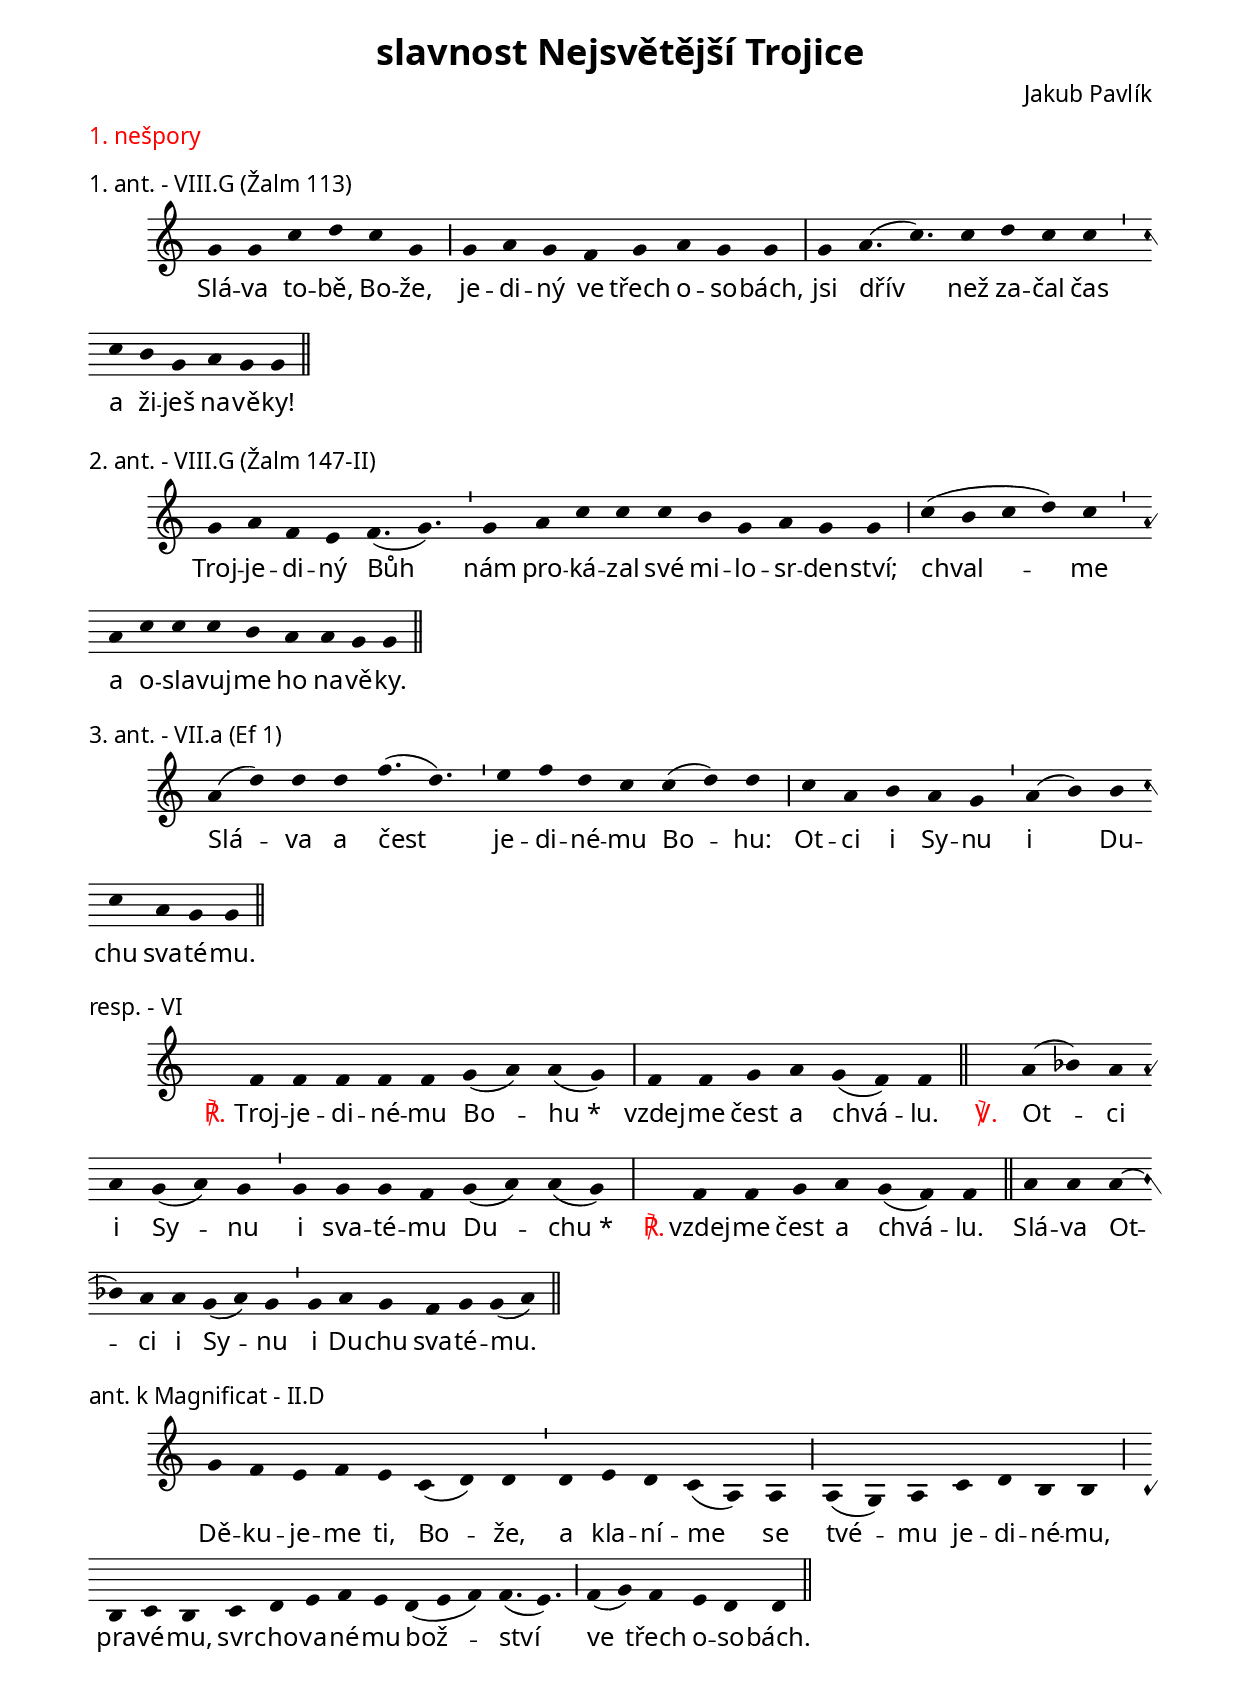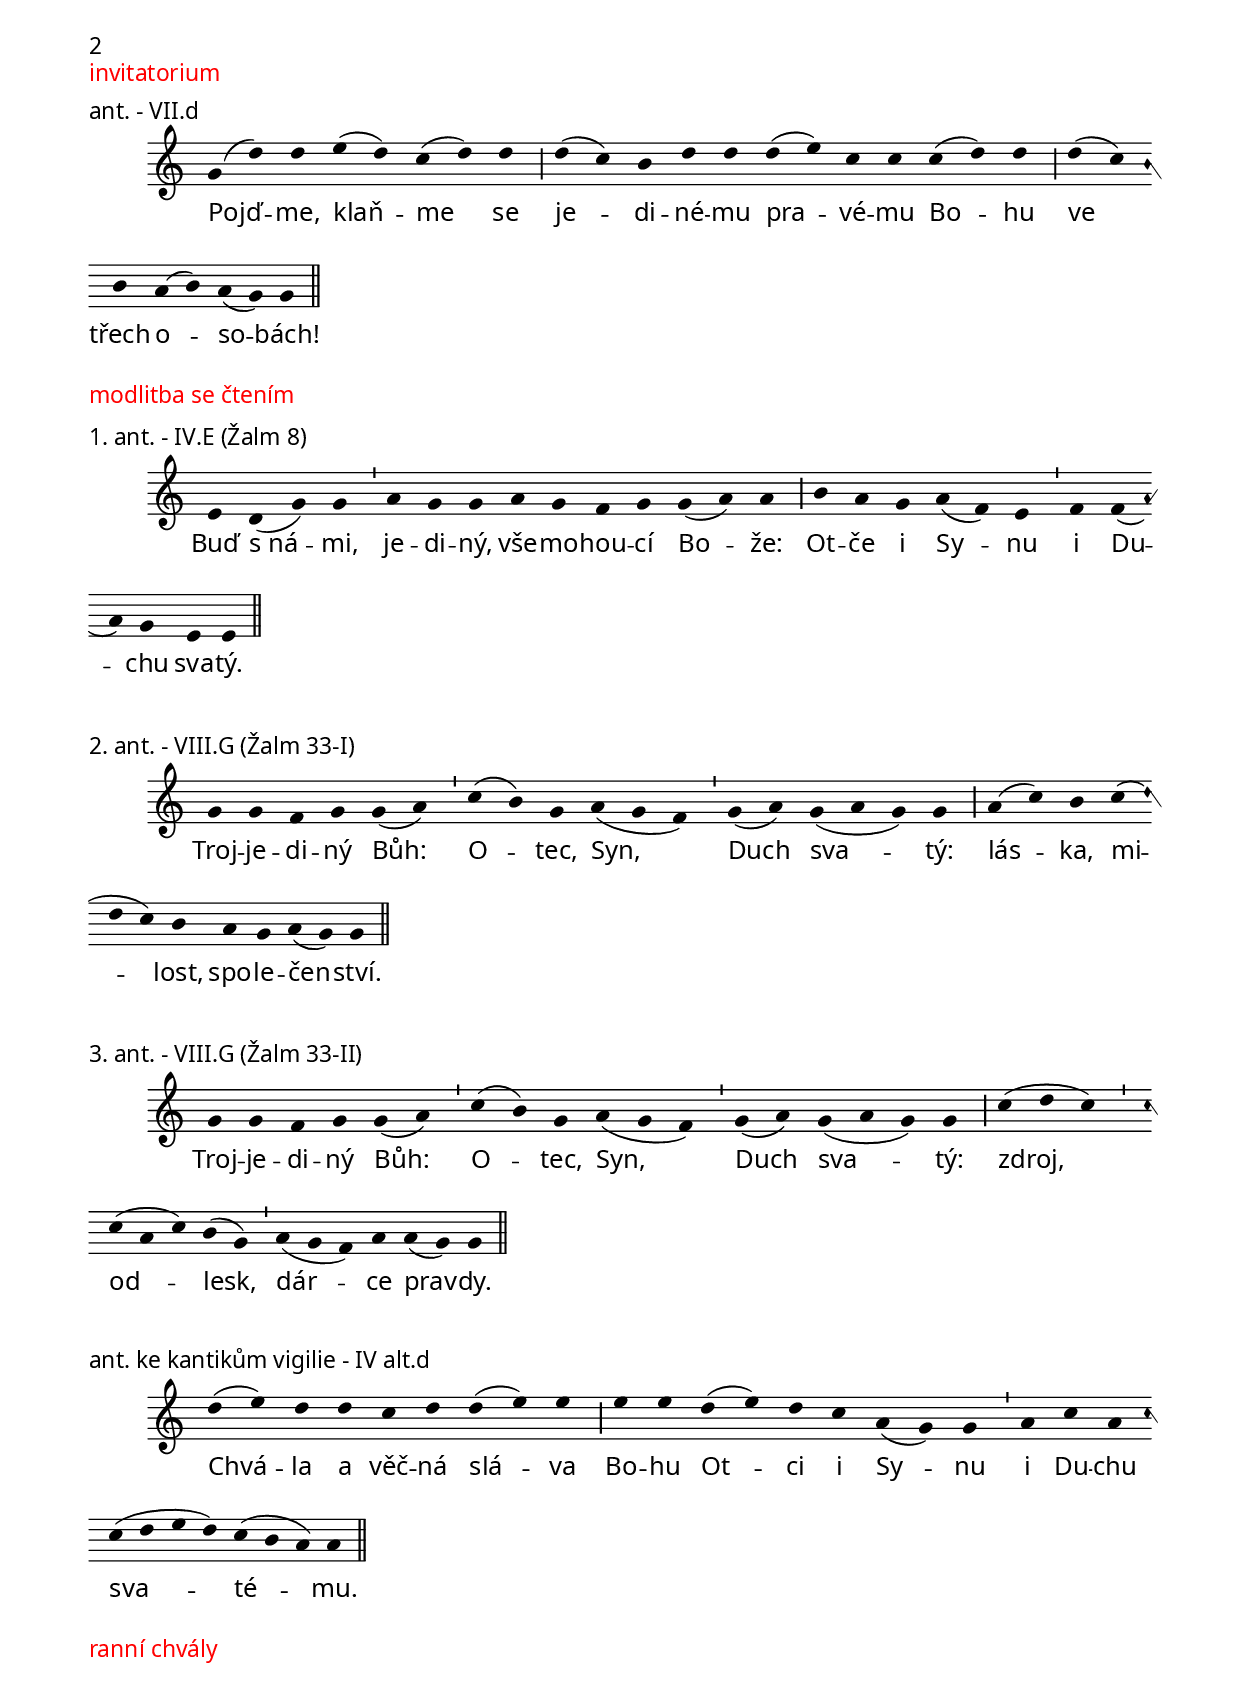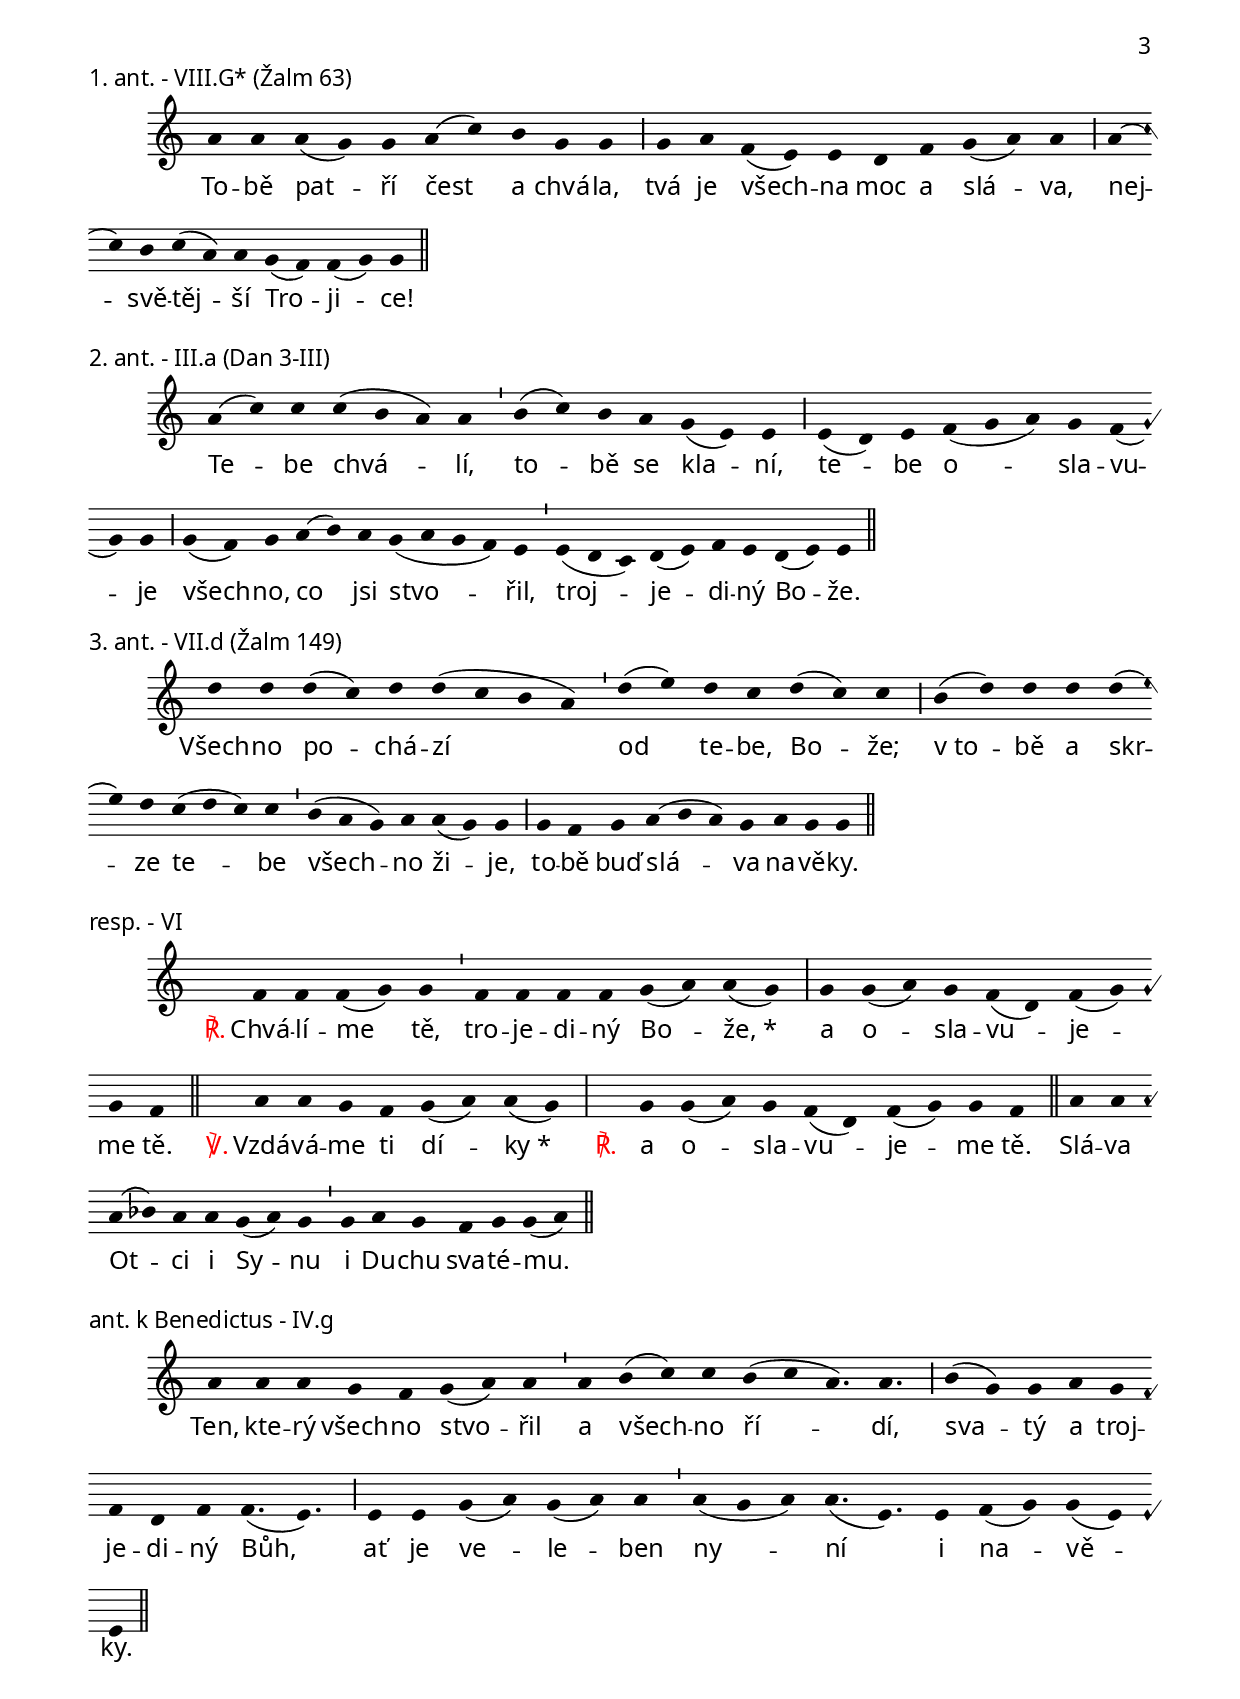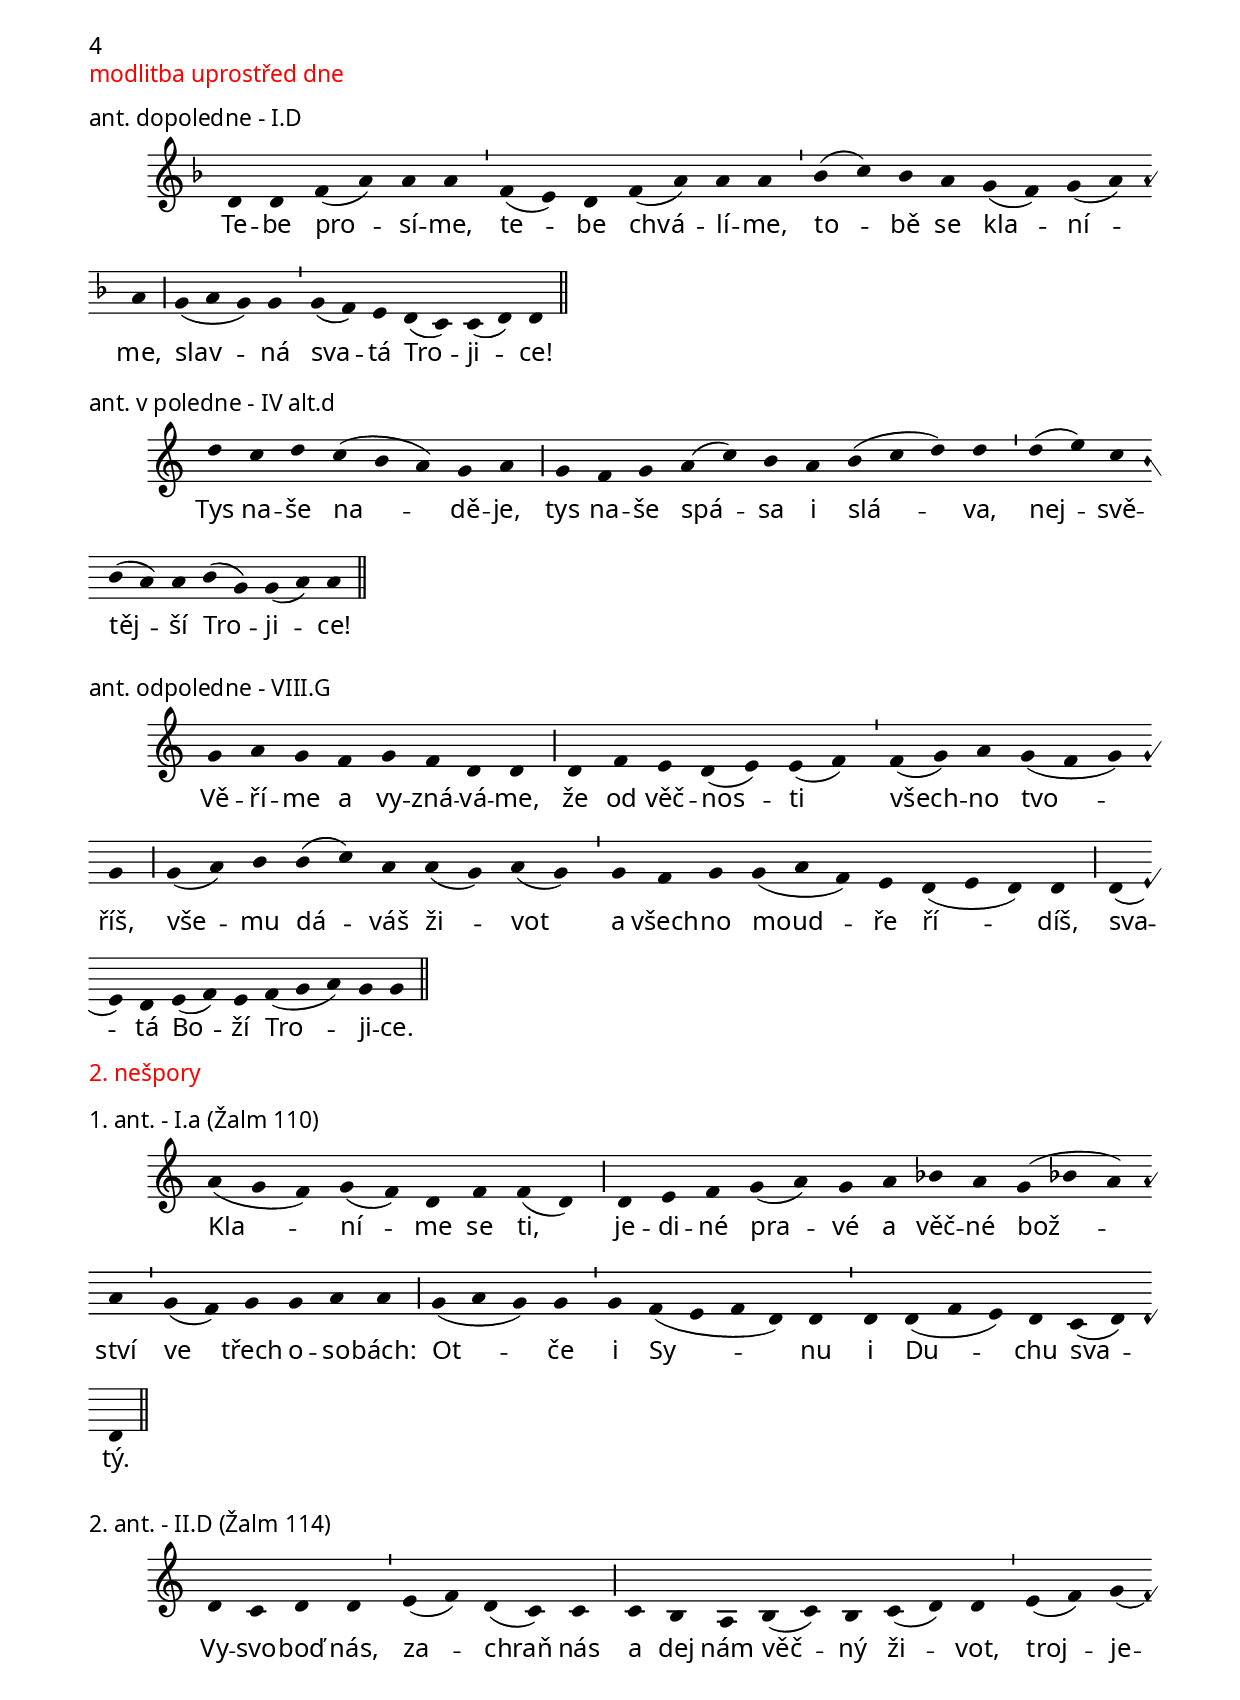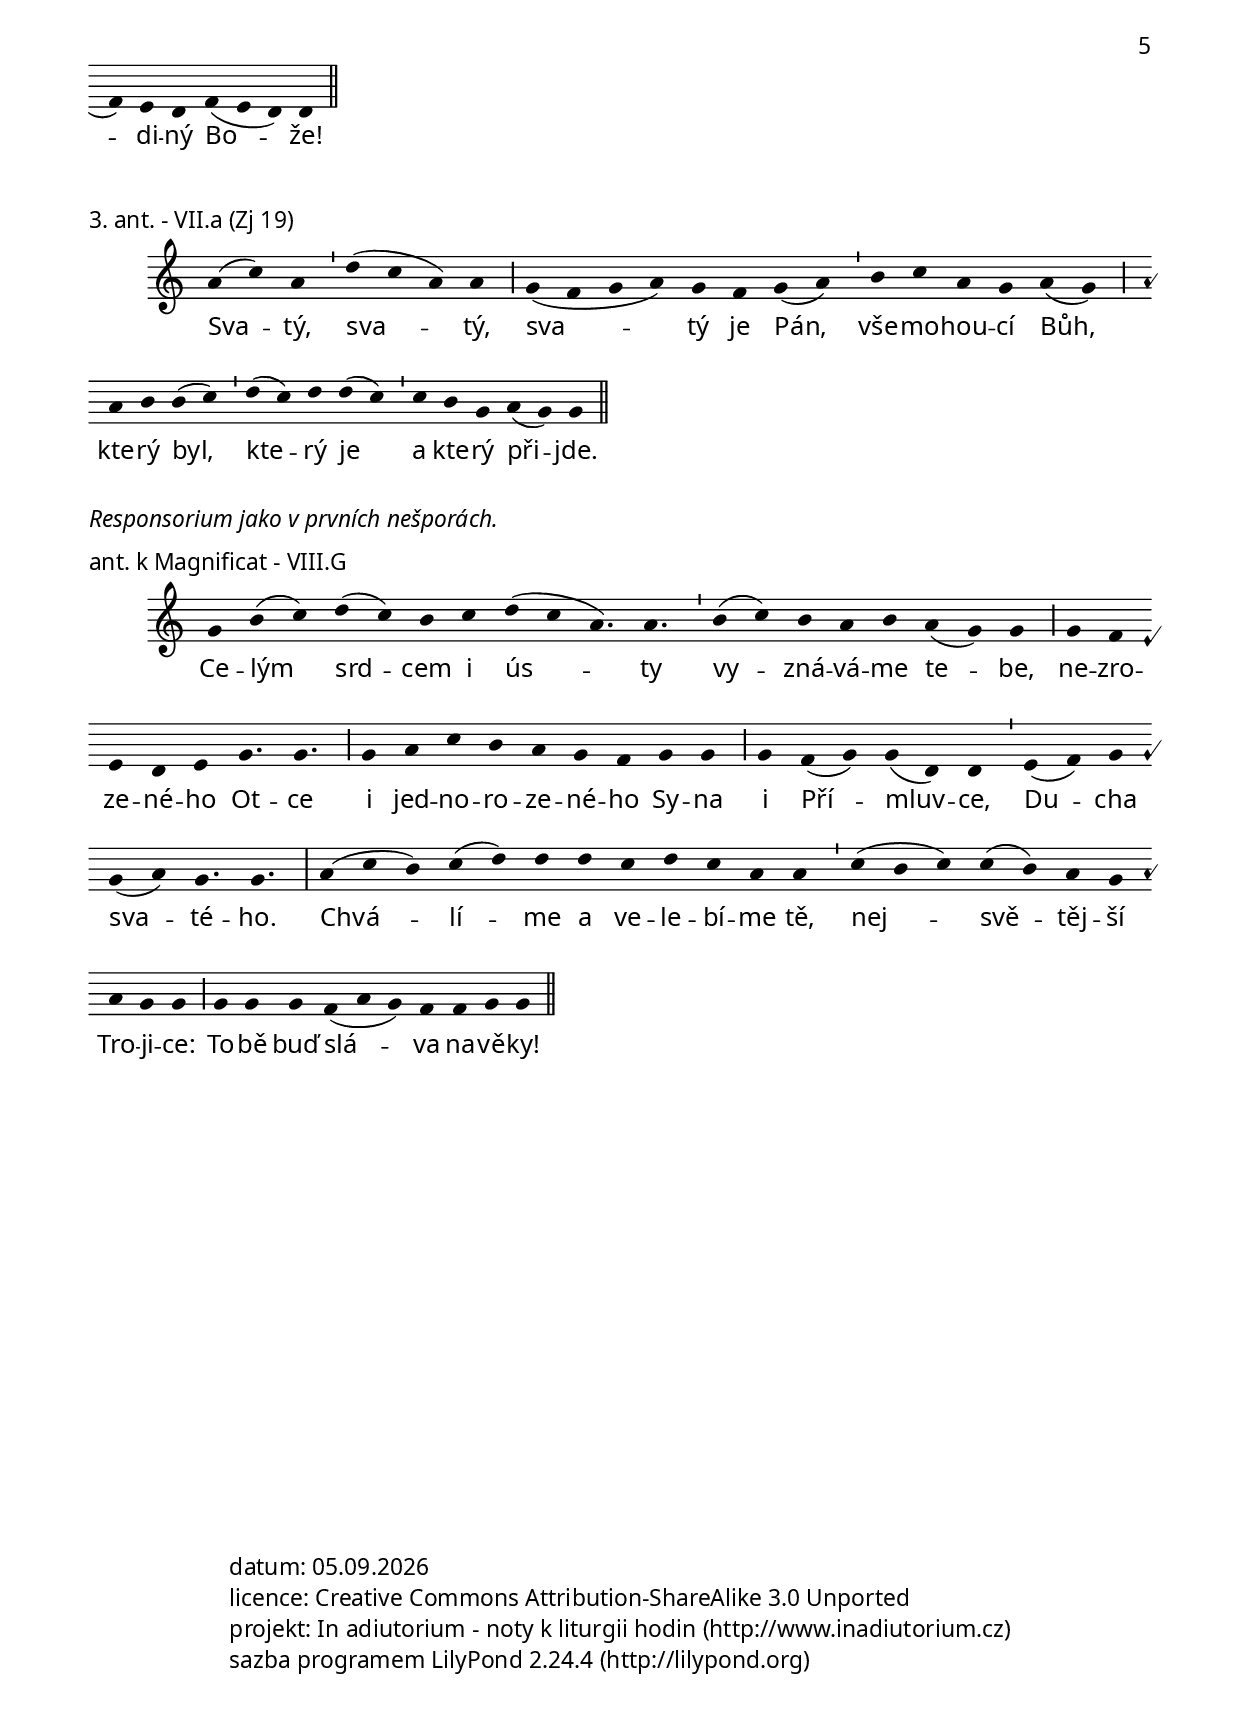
\version "2.14.2"

\header {
  title = "slavnost Nejsvětější Trojice"
  composer = "Jakub Pavlík"
}

\include "spolecne.ly"
\include "dilyresponsorii.ly"

\markup {\nadpisHodinka {"1. nešpory"}}

\score {
  \relative c'' {
    \choralniRezim
    g4 g c d c g \barMaior
    g a g f g a g g \barMax
    g a4.( c) c4 d c c \barMin
    c b g a g g \barFinalis
  }
  \addlyrics {
    Slá -- va to -- bě, Bo -- že,
    je -- di -- ný ve třech o -- so -- bách,
    jsi dřív než za -- čal čas
    a ži -- ješ na -- vě -- ky!
  }
  \header {
    quid = "1. ant."
    modus = "VIII"
    differentia = "G"
    psalmus = "Žalm 113"
    id = "1ne-a1"
    piece = \markup {\sestavTitulek}
  }
}

\score {
  \relative c'' {
    \choralniRezim
    g4 a f e f4.( g) \barMin
    g4 a c c c b g a g g \barMaior
    c( b c d) c \barMin
    a c c c b a a g g \barFinalis
  }
  \addlyrics {
    Troj -- je -- di -- ný Bůh
    nám pro -- ká -- zal své mi -- lo -- sr -- den -- ství;
    chval -- me
    a o -- sla -- vuj -- me ho na -- vě -- ky.
  }
  \header {
    quid = "2. ant."
    modus = "VIII"
    differentia = "G"
    psalmus = "Žalm 147-II"
    id = "1ne-a2"
    piece = \markup {\sestavTitulek}
  }
}

\score {
  \relative c'' {
    \choralniRezim
    a4( d) d d f4.( d) \barMin e4 f d c c( d) d \barMaior
    c a b a g \barMin a( b) b c a g g \barFinalis
  }
  \addlyrics {
    Slá -- va a čest je -- di -- né -- mu Bo -- hu:
    Ot -- ci i Sy -- nu i Du -- chu sva -- té -- mu.
  }
  \header {
    quid = "3. ant."
    modus = "VII"
    differentia = "a"
    psalmus = "Ef 1"
    placet = "melisma z _i_ pryč"
    id = "1ne-a3"
    piece = \markup {\sestavTitulek}
  }
}

\score {
  \relative c' {
    \choralniRezim

    % R
    \neviditelna f
    f4 f f f f g( a) a( g) \barMax
    f f g a g( f) f \barFinalis
    % V
    \neviditelna a
    a4( bes) a a g( a) g \barMin g g g f g( a) a( g) \barMax
    % R
    \neviditelna a
    f f g a g( f) f \barFinalis
    \respVIdoxologie \barFinalis
  }
  \addlyrics {
    \Response Troj -- je -- di -- né -- mu Bo -- hu_*
    vzdej -- me čest a chvá -- lu.
    \Verse Ot -- ci i Sy -- nu i sva -- té -- mu Du -- chu_*
    \Response vzdej -- me čest a chvá -- lu.
    \textRespDoxologie
  }
  \header {
    quid = "resp."
    modus = "VI"
    id = "1ne-resp"
    piece = \markup {\sestavTitulekResp}
  }
}

\score {
  \relative c'' {
    \choralniRezim
    g4 f e f e c( d) d \barMin
    d e d c( a) a \barMaior
    a( g) a c d b b \barMaior
    b c b c d e f e d( e f) f4.( e) \barMaior
    f4( g) f e d d \barFinalis
  }
  \addlyrics {
    Dě -- ku -- je -- me ti, Bo -- že,
    a kla -- ní -- me se
    tvé -- mu je -- di -- né -- mu,
    pra -- vé -- mu, svr -- cho -- va -- né -- mu bož -- ství
    ve třech o -- so -- bách.
  }
  \header {
    quid = "ant. k Magnificat"
    modus = "II"
    differentia = "D"
    psalmus = ""
    id = "1ne-amag"
    placet = "~ je to fakt II? Závěr zní trochu cize."
    piece = \markup {\sestavTitulekBezZalmu}
  }
}

\markup {\nadpisHodinka {"invitatorium"}}

\score {
  \relative c'' {
    \choralniRezim
    g( d') d e( d) c( d) d \barMaior
    d( c) b d d d( e) c c c( d) d \barMaior
    d( c) b a( b) a( g) g \barFinalis
  }
  \addlyrics {
    Pojď -- me, klaň -- me se
    je -- di -- né -- mu pra -- vé -- mu Bo -- hu
    ve třech o -- so -- bách!
  }
  \header {
    quid = "ant."
    modus = "VII"
    differentia = "d"
    psalmus = ""
    id = "invit"
    placet = "jde, ale nic moc"
    piece = \markup {\sestavTitulekBezZalmu}
  }
}

\markup {\nadpisHodinka {"modlitba se čtením"}}

\score {
  \relative c' {
    \choralniRezim
    e4 d( g) g \barMin
    a g g a g f g g( a) a \barMaior
    b a g a( f) e \barMin
    f f( a) g e e \barFinalis
  }
  \addlyrics {
    Buď s_ná -- mi,
    je -- di -- ný, vše -- mo -- hou -- cí Bo -- že:
    Ot -- če i Sy -- nu
    i Du -- chu sva -- tý.
  }
  \header {
    quid = "1. ant."
    modus = "IV"
    differentia = "E"
    psalmus = "Žalm 8"
    id = "mc-a1"
    piece = \markup {\sestavTitulek}
  }
}

\score {
  \relative c'' {
    \choralniRezim
    g4 g f g g( a) \barMin
    c( b) g a( g f) \barMin g( a) g( a g) g \barMaior
    a( c) b c( d c) b a g a( g) g \barFinalis
  }
  \addlyrics {
    Troj -- je -- di -- ný Bůh:
    O -- tec, Syn, Duch sva -- tý:
    lás -- ka, mi -- lost, spo -- le -- čen -- ství.
  }
  \header {
    quid = "2. ant."
    modus = "VIII"
    differentia = "G"
    psalmus = "Žalm 33-I"
    id = "mc-a2"
    piece = \markup {\sestavTitulek}
  }
}

\score {
  \relative c'' {
    \choralniRezim
    g4 g f g g( a) \barMin
    c( b) g a( g f) \barMin g( a) g( a g) g \barMaior
    c( d c) \barMin c( a c) b( g) \barMin a( g f) a a( g) g \barFinalis
  }
  \addlyrics {
    Troj -- je -- di -- ný Bůh:
    O -- tec, Syn, Duch sva -- tý:
    zdroj, od -- lesk, dár -- ce prav -- dy.
  }
  \header {
    quid = "3. ant."
    modus = "VIII"
    differentia = "G"
    psalmus = "Žalm 33-II"
    placet = "tady zásada stejný text -- stejná melodie vede k nevkusnému opakování;
    udělat dvě antifony, které k sobě patří, ale tak, že se vkusně doplňují - ne aby
    jedna druhou papouškovala"
    id = "mc-a3"
    piece = \markup {\sestavTitulek}
  }
}

\score {
  \relative c'' {
    \choralniRezim
    d4( e) d d c d d( e) e \barMaior
    e e d( e) d c a( g) g \barMin
    a c a c( d e d) c( b a) a \barFinalis
  }
  \addlyrics {
    Chvá -- la a věč -- ná slá -- va
    Bo -- hu Ot -- ci i Sy -- nu
    i Du -- chu sva -- té -- mu.
  }
  \header {
    quid = "ant. ke kantikům vigilie"
    modus = "IV alt"
    differentia = "d"
    psalmus = ""
    id = "mc-avig"
    piece = \markup {\sestavTitulekBezZalmu}
  }
}

\markup {\nadpisHodinka {"ranní chvály"}}

\score {
  \relative c'' {
    \choralniRezim
    a4 a a( g) g a( c) b g g \barMaior
    g a f( e) e d f g( a) a \barMaior
    a( c) b c( a) a g( f) f( g) g \barFinalis
  }
  \addlyrics {
    To -- bě pat -- ří čest a chvá -- la,
    tvá je všech -- na moc a slá -- va,
    nej -- svě -- těj -- ší Tro -- ji -- ce!
  }
  \header {
    quid = "1. ant."
    modus = "VIII"
    differentia = "G*"
    psalmus = "Žalm 63"
    id = "rch-a1"
    piece = \markup {\sestavTitulek}
  }
}

\score {
  \relative c'' {
    \choralniRezim
    a4( c) c c( b a) a \barMin
    b( c) b a g( e) e \barMaior
    e( d) e f( g a) g f( g) g \barMaior
    g( f) g a( b) a g( a g f) e \barMin
    e( d c) d( e) f e d( e) e \barFinalis
  }
  \addlyrics {
    Te -- be chvá -- lí,
    to -- bě se kla -- ní,
    te -- be o -- sla -- vu -- je

    všech -- no, co jsi stvo -- řil,
    troj -- je -- di -- ný Bo -- že.
  }
  \header {
    quid = "2. ant."
    modus = "III"
    differentia = "a"
    psalmus = "Dan 3-III"
    placet = "_stvořil_: sekundový krok mezi stvo- a -řil je nelibý.
    Buďto gagfe e, nebo i na -řil kratší melisma"
    id = "rch-a2"
    piece = \markup {\sestavTitulek}
  }
}

\score {
  \relative c'' {
    \choralniRezim
    d4 d d( c) d d( c b a) \barMin d( e) d c d( c) c \barMaior
    b( d) d d d( e) d c( d c) c \barMin b( a g) a a( g) g \barMaior
    g f g a( b a) g a g g \barFinalis
  }
  \addlyrics {
    Všech -- no po -- chá -- zí od te -- be, Bo -- že;
    v_to -- bě a skr -- ze te -- be všech -- no ži -- je,
    to -- bě buď slá -- va na -- vě -- ky.
  }
  \header {
    quid = "3. ant."
    modus = "VII"
    differentia = "d"
    psalmus = "Žalm 149"
    id = "rch-a3"
    piece = \markup {\sestavTitulek}
  }
}

\score {
  \relative c' {
    \choralniRezim

    % R
    \neviditelna f
    f4 f f( g) g \barMin f f f f g( a) a( g) \barMax
    g g( a) g f( d) f( g) g f \barFinalis
    % V
    \neviditelna f
    a4 a g f g( a) a( g) \barMax
    % R
    \neviditelna f
    g g( a) g f( d) f( g) g f \barFinalis
    % Slava
    \respVIdoxologie \barFinalis
  }
  \addlyrics {
    \Response Chvá -- lí -- me tě, tro -- je -- di -- ný Bo -- že,_*
    a o -- sla -- vu -- je -- me tě.
    \Verse Vzdá -- vá -- me ti dí -- ky_*
    \Response a o -- sla -- vu -- je -- me tě.
    \textRespDoxologie
  }
  \header {
    quid = "resp."
    modus = "VI"
    id = "rch-resp"
    piece = \markup {\sestavTitulekResp}
  }
}

\score {
  \relative c'' {
    \choralniRezim
    a4 a a g f g( a) a \barMin
    a4 b( c) c b( c a4.) a \barMaior
    b4( g) g a g f d f f4.( e) \barMaior
    e4 e g( a) g( a) a \barMin
    a( g a) a4.( e) e4 f( g) g( e) e \barFinalis
  }
  \addlyrics {
    Ten, kte -- rý všech -- no stvo -- řil
    a všech -- no ří -- dí,
    sva -- tý a troj -- je -- di -- ný Bůh,
    ať je ve -- le -- ben
    ny -- ní i na -- vě -- ky.
  }
  \header {
    quid = "ant. k Benedictus"
    modus = "IV"
    differentia = "g"
    psalmus = ""
    id = "rch-aben"
    piece = \markup {\sestavTitulekBezZalmu}
  }
}

\pageBreak % ZLOM

\markup {\nadpisHodinka {"modlitba uprostřed dne"}}

\score {
  \relative c' {
    \choralniRezim
    \key f \major
    d4 d f( a) a a \barMin
    f( e) d f( a) a a \barMin
    bes( c) bes a g( f) g( a) a \barMaior
    g( a g) g \barMin g( f) e d( c) c( d) d \barFinalis
  }
  \addlyrics {
    Te -- be pro -- sí -- me,
    te -- be chvá -- lí -- me,
    to -- bě se kla -- ní -- me,
    slav -- ná sva -- tá Tro -- ji -- ce!
  }
  \header {
    quid = "ant. dopoledne"
    modus = "I"
    differentia = "D"
    psalmus = ""
    id = "tercie"
    placet = "začátek je takový dryjáčnický"
    piece = \markup {\sestavTitulekBezZalmu}
  }
}

\score {
  \relative c'' {
    \choralniRezim
    d4 c d c( b a) g a \barMaior
    g f g a( c) b a b( c d) d \barMin
    d( e) c b( a) a b( g) g( a) a \barFinalis
  }
  \addlyrics {
    Tys na -- še na -- dě -- je,
    tys na -- še spá -- sa i slá -- va,
    nej -- svě -- těj -- ší Tro -- ji -- ce!
  }
  \header {
    quid = "ant. v poledne"
    modus = "IV alt"
    differentia = "d"
    psalmus = ""
    id = "sexta"
    placet = "r - zakončení na aktuální finále zní nepřesvědčivě; není třeba VII?"
    piece = \markup {\sestavTitulekBezZalmu}
  }
}

\score {
  \relative c'' {
    \choralniRezim
    g4 a g f g f d d \barMaior
    d f e d( e) e( f) \barMin f( g) a g( f g) g \barMaior
    g( a) b b( c) a a( g) a( g) \barMin
    g f g g( a f) e d( e d) d \barMaior
    d( e) d e( f) e f( g a) g g \barFinalis
  }
  \addlyrics {
    Vě -- ří -- me a vy -- zná -- vá -- me,
    že od věč -- nos -- ti všech -- no tvo -- říš,
    vše -- mu dá -- váš ži -- vot
    a všech -- no moud -- ře ří -- díš,
    sva -- tá Bo -- ží Tro -- ji -- ce.
  }
  \header {
    quid = "ant. odpoledne"
    modus = "VIII"
    differentia = "G"
    psalmus = ""
    id = "nona"
    placet = "R - tahle je jakoby spíš I než VIII"
    piece = \markup {\sestavTitulekBezZalmu}
  }
}

\markup {\nadpisHodinka {"2. nešpory"}}

\score {
  \relative c'' {
    \choralniRezim
    a4( g f) g( f) d f f( d) \barMaior
    d e f g( a) g a bes a g( bes a) a \barMin
    g( f) g g a a \barMaior
    g( a g) g \barMin g f( e f d) d \barMin d d( f e) d c( d) d \barFinalis
  }
  \addlyrics {
    Kla -- ní -- me se ti,
    je -- di -- né pra -- vé a věč -- né bož -- ství
    ve třech o -- so -- bách:
    Ot -- če i Sy -- nu i Du -- chu sva -- tý.
  }
  \header {
    quid = "1. ant."
    modus = "I"
    differentia = "a"
    psalmus = "Žalm 110"
    id = "2ne-a1"
    piece = \markup {\sestavTitulek}
  }
}

\score {
  \relative c' {
    \choralniRezim
    d4 c d d \barMin e( f) d( c) c \barMaior
    c b a b( c) b c( d) d \barMin
    e( f) g( f) e d f( e d) d \barFinalis
  }
  \addlyrics {
    Vy -- svo -- boď nás, za -- chraň nás
    a dej nám věč -- ný ži -- vot,
    troj -- je -- di -- ný Bo -- že!
  }
  \header {
    quid = "2. ant."
    modus = "II"
    differentia = "D"
    psalmus = "Žalm 114"
    placet = "_a dej nám věčný život_ je nezpěvné"
    id = "2ne-a2"
    piece = \markup {\sestavTitulek}
  }
}

\score {
  \relative c'' {
    \choralniRezim
    a4( c) a \barMin d( c a) a \barMaior
    g( f g a) g f g( a) \barMin b c a g a( g) \barMaior
    a b b( c) \barMin d( c) d d( c) \barMin
    c b g a( g) g \barFinalis
  }
  \addlyrics {
    Sva -- tý, sva -- tý,
    sva -- tý je Pán, vše -- mo -- hou -- cí Bůh,
    kte -- rý byl, kte -- rý je
    a kte -- rý při -- jde.
  }
  \header {
    quid = "3. ant."
    modus = "VII"
    differentia = "a"
    psalmus = "Zj 19"
    id = "2ne-a3"
    piece = \markup {\sestavTitulek}
  }
}

\markup\italic{Responsorium jako v prvních nešporách.}

\score {
  \relative c'' {
    \choralniRezim
    g4 b( c) d( c) b c d( c a4.) a \barMin
    b4( c) b a b a( g) g \barMaior
    g f e d e g4. g \barMaior
    g4 a c b a g f g g \barMaior
    g f( g) g( d) d \barMin e( f) g g( a) g4. g \barMax

    a4( c b) c( d) d d c d c a a \barMin
    c( b c) c( b) a g a g g \barMaior
    g g g f( a g) f f g g \barFinalis
  }
  \addlyrics {
    Ce -- lým srd -- cem i ús -- ty
    vy -- zná -- vá -- me te -- be,
    ne -- zro -- ze -- né -- ho Ot -- ce
    i jed -- no -- ro -- ze -- né -- ho Sy -- na
    i Pří -- mluv -- ce, Du -- cha sva -- té -- ho.

    Chvá -- lí -- me a ve -- le -- bí -- me tě,
    nej -- svě -- těj -- ší Tro -- ji -- ce:
    To -- bě buď slá -- va na -- vě -- ky!
  }
  \header {
    quid = "ant. k Magnificat"
    modus = "VIII"
    differentia = "G"
    psalmus = ""
    placet = "a co _Tobě buď_ g f e ?"
    id = "2ne-amag"
    piece = \markup {\sestavTitulekBezZalmu}
  }
}